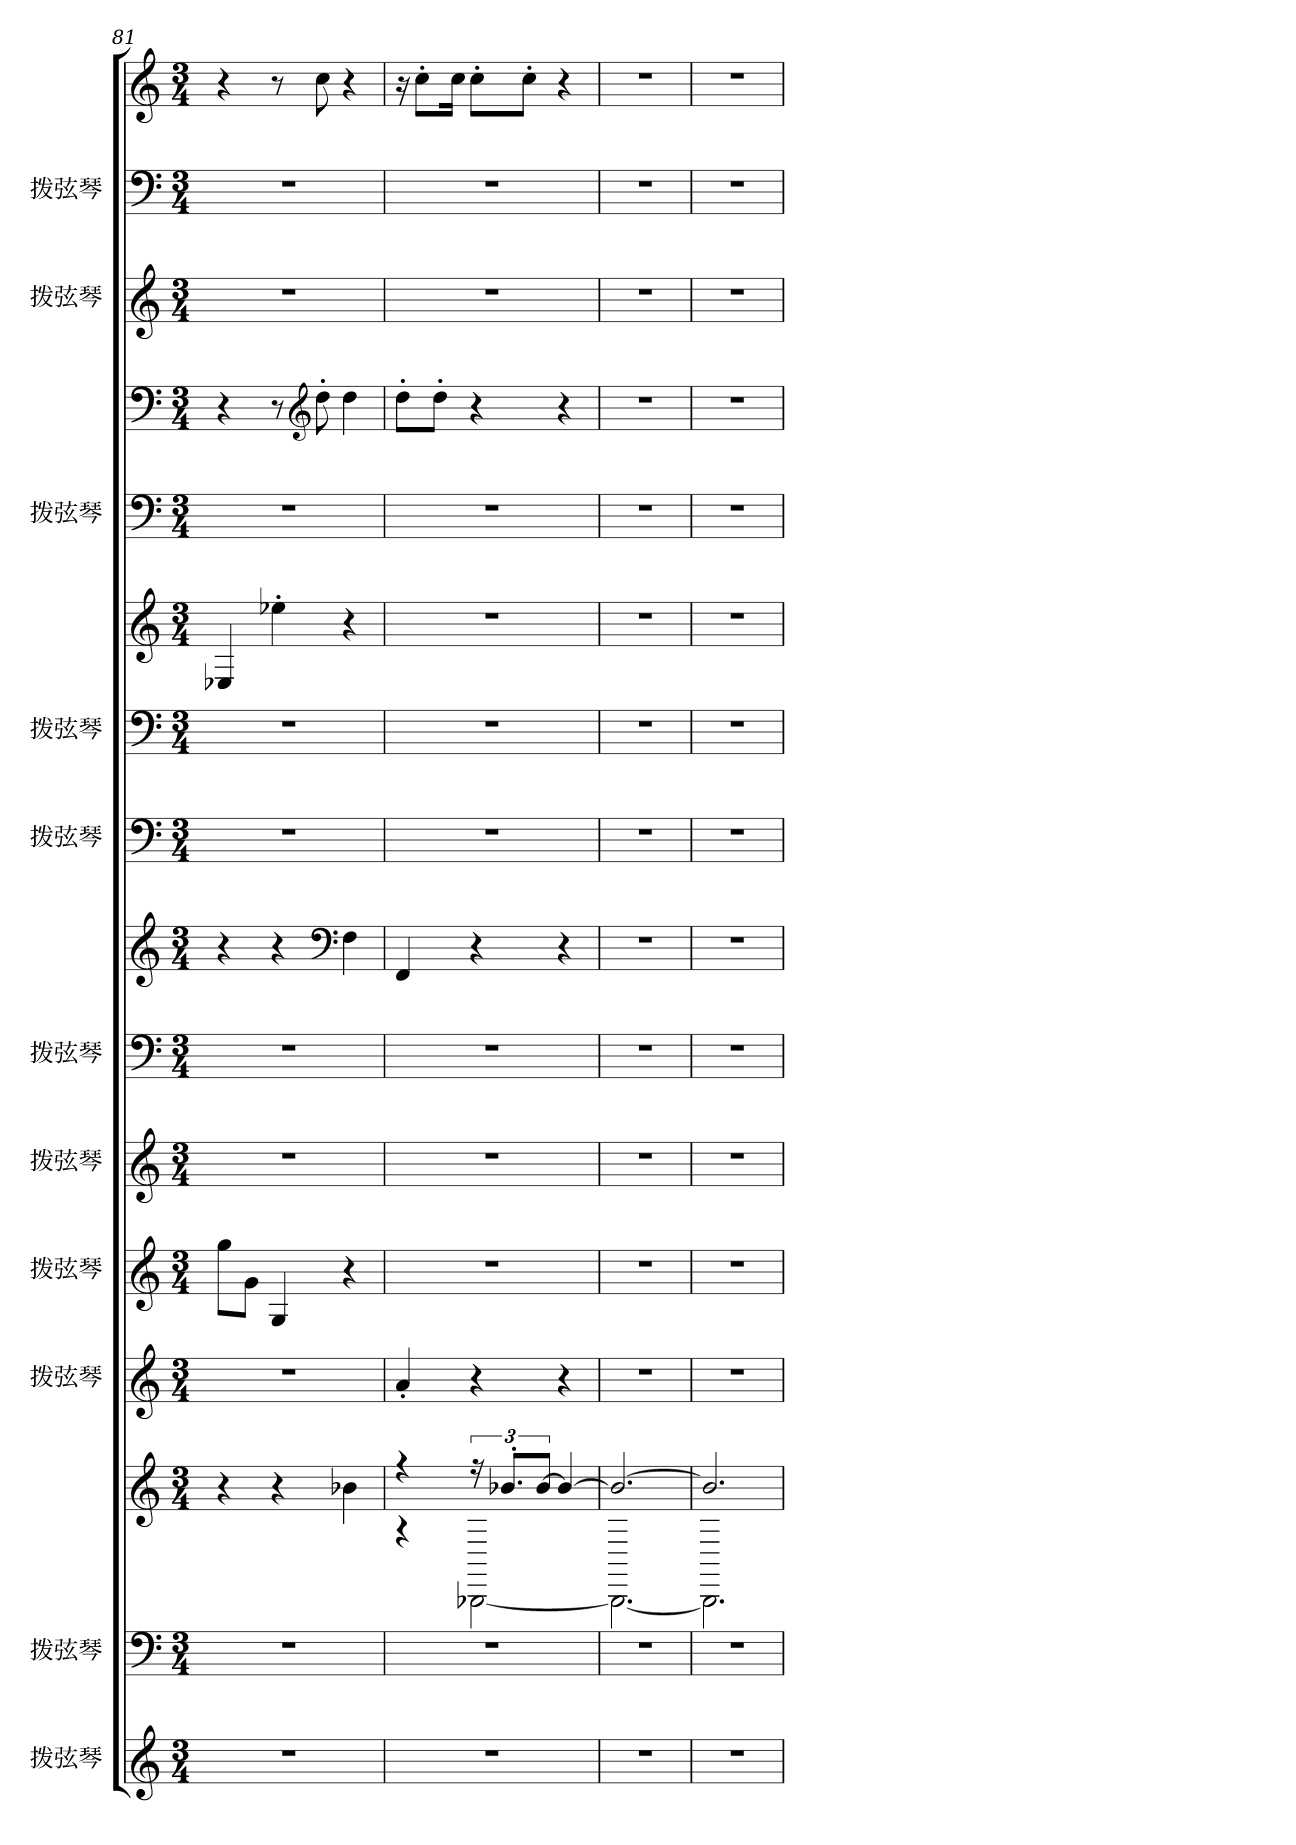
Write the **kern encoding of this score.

**kern	**kern	**kern	**kern	**kern	**kern	**kern	**kern	**kern	**kern	**kern	**kern	**kern	**kern	**kern	**kern
*part11	*part10	*part10	*part9	*part8	*part7	*part6	*part6	*part5	*part4	*part4	*part3	*part3	*part2	*part1	*part1
*staff16	*staff15	*staff14	*staff13	*staff12	*staff11	*staff10	*staff9	*staff8	*staff7	*staff6	*staff5	*staff4	*staff3	*staff2	*staff1
*I"拨弦琴	*I"拨弦琴	*	*I"拨弦琴	*I"拨弦琴	*I"拨弦琴	*I"拨弦琴	*	*I"拨弦琴	*I"拨弦琴	*	*I"拨弦琴	*	*I"拨弦琴	*I"拨弦琴	*
*clefG2	*clefF4	*clefG2	*clefG2	*clefG2	*clefG2	*clefF4	*clefG2	*clefF4	*clefF4	*clefG2	*clefF4	*clefF4	*clefG2	*clefF4	*clefG2
*k[]	*k[]	*k[]	*k[]	*k[]	*k[]	*k[]	*k[]	*k[]	*k[]	*k[]	*k[]	*k[]	*k[]	*k[]	*k[]
*M3/4	*M3/4	*M3/4	*M3/4	*M3/4	*M3/4	*M3/4	*M3/4	*M3/4	*M3/4	*M3/4	*M3/4	*M3/4	*M3/4	*M3/4	*M3/4
=81	=81	=81	=81	=81	=81	=81	=81	=81	=81	=81	=81	=81	=81	=81	=81
2.r	2.r	4r	2.r	8gg\L	2.r	2.r	4r	2.r	2.r	4E-X/	2.r	4r	2.r	2.r	4r
.	.	.	.	8g\J	.	.	.	.	.	.	.	.	.	.	.
.	.	4r	.	4G/	.	.	4r	.	.	4ee-X'\	.	8r	.	.	8r
*	*	*	*	*	*	*	*	*	*	*	*	*clefG2	*	*	*
.	.	.	.	.	.	.	.	.	.	.	.	8dd'\	.	.	8cc\
*	*	*	*	*	*	*	*clefF4	*	*	*	*	*	*	*	*
.	.	4b-X\	.	4r	.	.	4F\	.	.	4r	.	4dd\	.	.	4r
!!LO:PB:g=z
=82	=82	=82	=82	=82	=82	=82	=82	=82	=82	=82	=82	=82	=82	=82	=82
*	*	*^	*	*	*	*	*	*	*	*	*	*	*	*	*
2.r	2.r	4r	4r	4a'/	2.r	2.r	2.r	4FF/	2.r	2.r	2.r	2.r	8dd'\L	2.r	2.r	16r
.	.	.	.	.	.	.	.	.	.	.	.	.	.	.	.	8cc'\L
.	.	.	.	.	.	.	.	.	.	.	.	.	8dd'\J	.	.	.
.	.	.	.	.	.	.	.	.	.	.	.	.	.	.	.	16cc\Jk
.	.	24r	[2BBB-X\	4r	.	.	.	4r	.	.	.	.	4r	.	.	8cc'\L
.	.	12.b-X'/L	.	.	.	.	.	.	.	.	.	.	.	.	.	.
.	.	.	.	.	.	.	.	.	.	.	.	.	.	.	.	8cc'\J
.	.	[12b-/J	.	.	.	.	.	.	.	.	.	.	.	.	.	.
.	.	4b-/_	.	4r	.	.	.	4r	.	.	.	.	4r	.	.	4r
=83	=83	=83	=83	=83	=83	=83	=83	=83	=83	=83	=83	=83	=83	=83	=83	=83
2.r	2.r	2.b-/_	2.BBB-\_	2.r	2.r	2.r	2.r	2.r	2.r	2.r	2.r	2.r	2.r	2.r	2.r	2.r
=84	=84	=84	=84	=84	=84	=84	=84	=84	=84	=84	=84	=84	=84	=84	=84	=84
2.r	2.r	2.b-/]	2.BBB-\]	2.r	2.r	2.r	2.r	2.r	2.r	2.r	2.r	2.r	2.r	2.r	2.r	2.r
*	*	*v	*v	*	*	*	*	*	*	*	*	*	*	*	*	*
=	=	=	=	=	=	=	=	=	=	=	=	=	=	=	=
*-	*-	*-	*-	*-	*-	*-	*-	*-	*-	*-	*-	*-	*-	*-	*-
